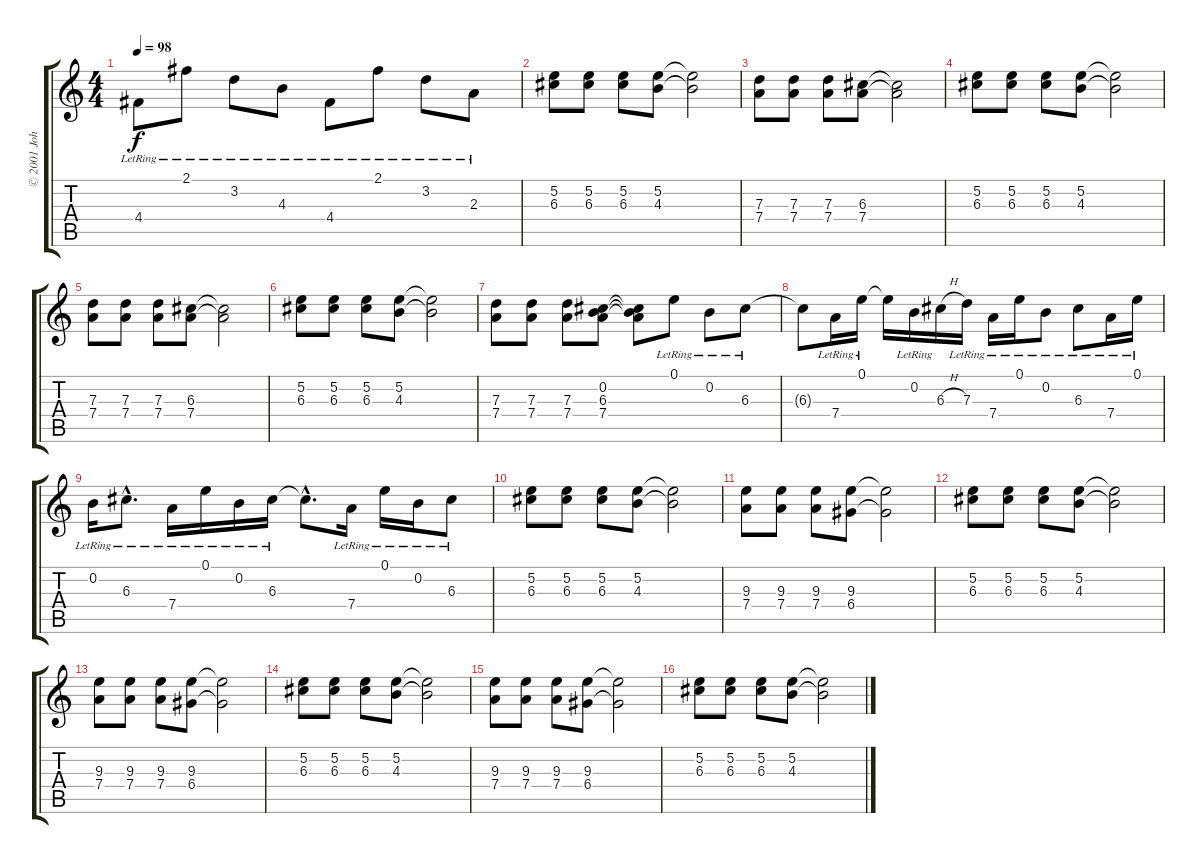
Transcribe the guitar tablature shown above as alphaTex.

\track ("© 2001 John Taylor" "© 2001 Joh") {instrument electricguitarclean}
\staff {score tabs}
\tuning (E4 B3 G3 D3 A2 E2) {hide}
\ts (4 4)
\tempo 98
\clef g2
\ks c
4.4{lr}.8{dy f} 2.1{lr}.8 3.2{lr}.8 4.3{lr}.8 4.4{lr}.8 2.1{lr}.8 3.2{lr}.8 2.3{lr}.8 |
(5.2 6.3).8 (5.2 6.3).8 (5.2 6.3).8 (5.2 4.3).8 (5.2{t} 4.3{t}).2 |
(7.3 7.4).8 (7.3 7.4).8 (7.3 7.4).8 (6.3 7.4).8 (6.3{t} 7.4{t}).2 |
(5.2 6.3).8 (5.2 6.3).8 (5.2 6.3).8 (5.2 4.3).8 (5.2{t} 4.3{t}).2 |
(7.3 7.4).8 (7.3 7.4).8 (7.3 7.4).8 (6.3 7.4).8 (6.3{t} 7.4{t}).2 |
(5.2 6.3).8 (5.2 6.3).8 (5.2 6.3).8 (5.2 4.3).8 (5.2{t} 4.3{t}).2 |
(7.3 7.4).8 (7.3 7.4).8 (7.3 7.4).8 (0.2 6.3 7.4).8 (0.2{t} 6.3{t} 7.4{t}).8 0.1{lr}.8 0.2{lr}.8 6.3{lr}.8 |
6.3{t}.8 7.4{lr}.16 0.1{lr}.16 0.1{t}.16 0.2{lr}.16 6.3{h}.16 7.3{lr}.16 7.4{lr}.16 0.1{lr}.16 0.2{lr}.8 6.3{lr}.8 7.4{lr}.16 0.1{lr}.16 |
0.2{lr}.16 6.3{hac lr}.8{d} 7.4{lr}.16 0.1{lr}.16 0.2{lr}.16 6.3{lr}.16 6.3{hac t}.8{d} 7.4{lr}.16 0.1{lr}.16 0.2{lr}.16 6.3{lr}.8 |
(5.2 6.3).8 (5.2 6.3).8 (5.2 6.3).8 (5.2 4.3).8 (5.2{t} 4.3{t}).2 |
(9.3 7.4).8 (9.3 7.4).8 (9.3 7.4).8 (9.3 6.4).8 (9.3{t} 6.4{t}).2 |
(5.2 6.3).8 (5.2 6.3).8 (5.2 6.3).8 (5.2 4.3).8 (5.2{t} 4.3{t}).2 |
(9.3 7.4).8 (9.3 7.4).8 (9.3 7.4).8 (9.3 6.4).8 (9.3{t} 6.4{t}).2 |
(5.2 6.3).8 (5.2 6.3).8 (5.2 6.3).8 (5.2 4.3).8 (5.2{t} 4.3{t}).2 |
(9.3 7.4).8 (9.3 7.4).8 (9.3 7.4).8 (9.3 6.4).8 (9.3{t} 6.4{t}).2 |
(5.2 6.3).8 (5.2 6.3).8 (5.2 6.3).8 (5.2 4.3).8 (5.2{t} 4.3{t}).2
